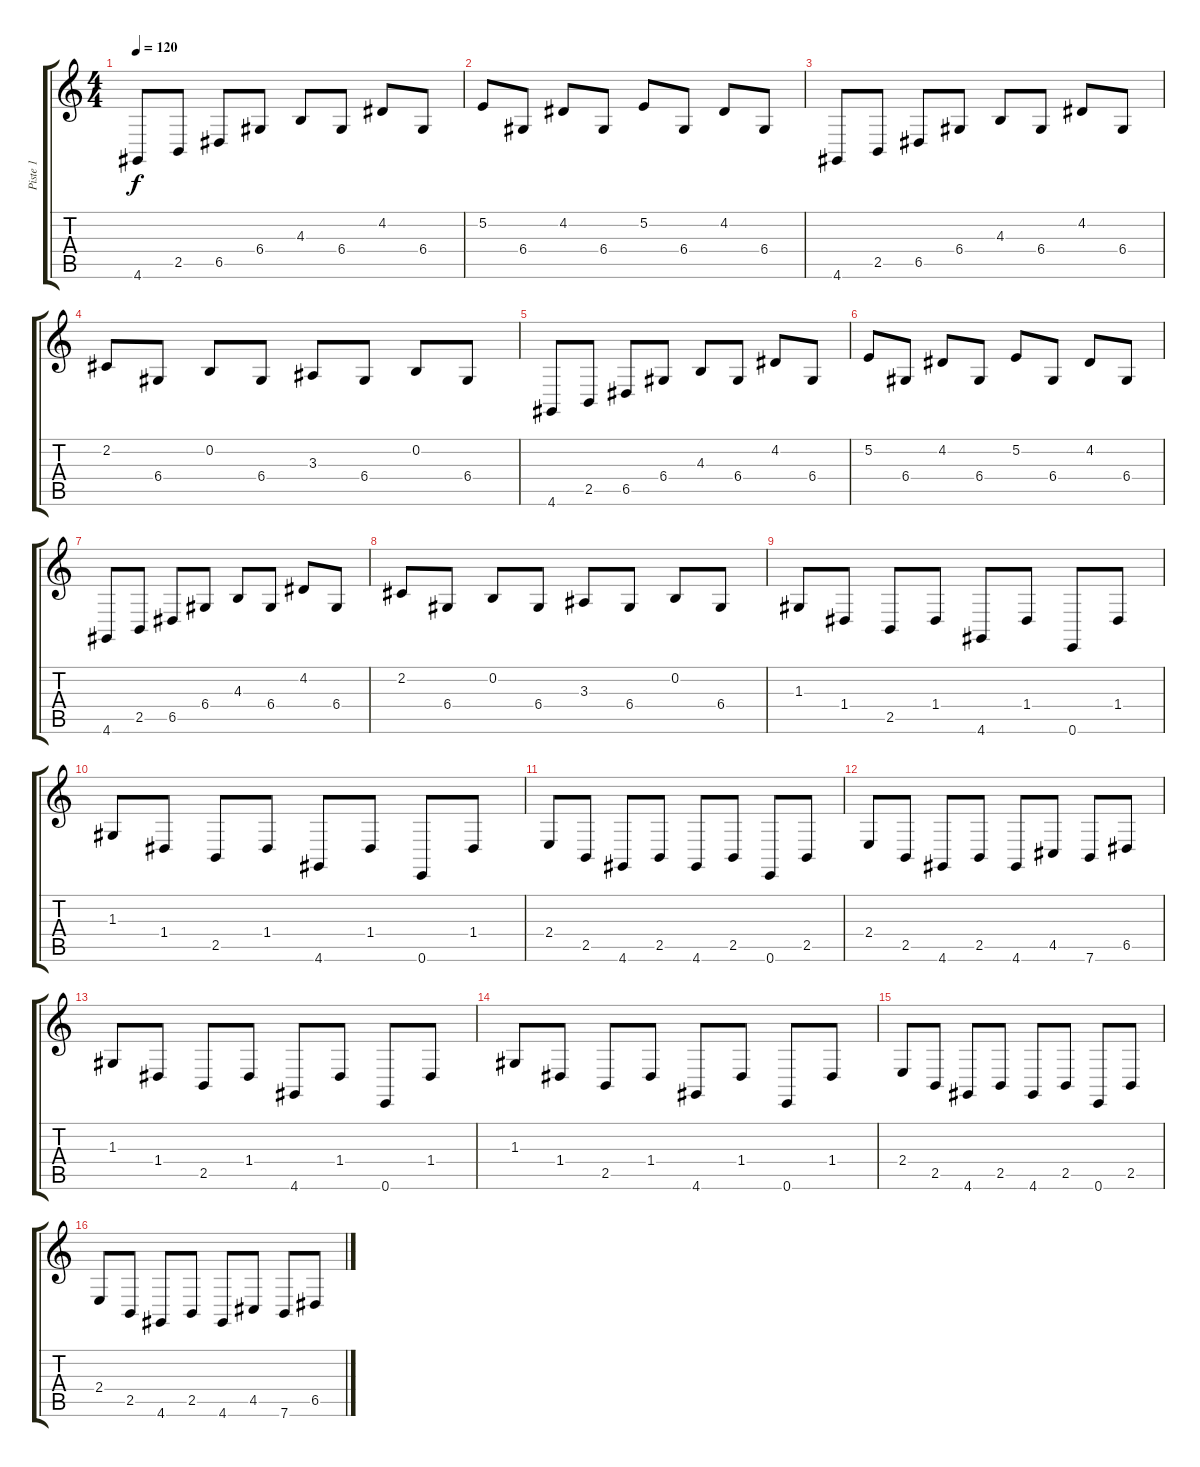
\track ("Piste 1" "Piste 1") {instrument pizzicatostrings}
\staff {score tabs}
\tuning (E4 B3 G3 D3 A2 E2) {hide}
\ts (4 4)
\tempo 120
\clef g2
\ks c
4.6.8{dy f} 2.5.8 6.5.8 6.4.8 4.3.8 6.4.8 4.2.8 6.4.8 |
5.2.8 6.4.8 4.2.8 6.4.8 5.2.8 6.4.8 4.2.8 6.4.8 |
4.6.8 2.5.8 6.5.8 6.4.8 4.3.8 6.4.8 4.2.8 6.4.8 |
2.2.8 6.4.8 0.2.8 6.4.8 3.3.8 6.4.8 0.2.8 6.4.8 |
4.6.8 2.5.8 6.5.8 6.4.8 4.3.8 6.4.8 4.2.8 6.4.8 |
5.2.8 6.4.8 4.2.8 6.4.8 5.2.8 6.4.8 4.2.8 6.4.8 |
4.6.8 2.5.8 6.5.8 6.4.8 4.3.8 6.4.8 4.2.8 6.4.8 |
2.2.8 6.4.8 0.2.8 6.4.8 3.3.8 6.4.8 0.2.8 6.4.8 |
1.3.8 1.4.8 2.5.8 1.4.8 4.6.8 1.4.8 0.6.8 1.4.8 |
1.3.8 1.4.8 2.5.8 1.4.8 4.6.8 1.4.8 0.6.8 1.4.8 |
2.4.8 2.5.8 4.6.8 2.5.8 4.6.8 2.5.8 0.6.8 2.5.8 |
2.4.8 2.5.8 4.6.8 2.5.8 4.6.8 4.5.8 7.6.8 6.5.8 |
1.3.8 1.4.8 2.5.8 1.4.8 4.6.8 1.4.8 0.6.8 1.4.8 |
1.3.8 1.4.8 2.5.8 1.4.8 4.6.8 1.4.8 0.6.8 1.4.8 |
2.4.8 2.5.8 4.6.8 2.5.8 4.6.8 2.5.8 0.6.8 2.5.8 |
2.4.8 2.5.8 4.6.8 2.5.8 4.6.8 4.5.8 7.6.8 6.5.8
